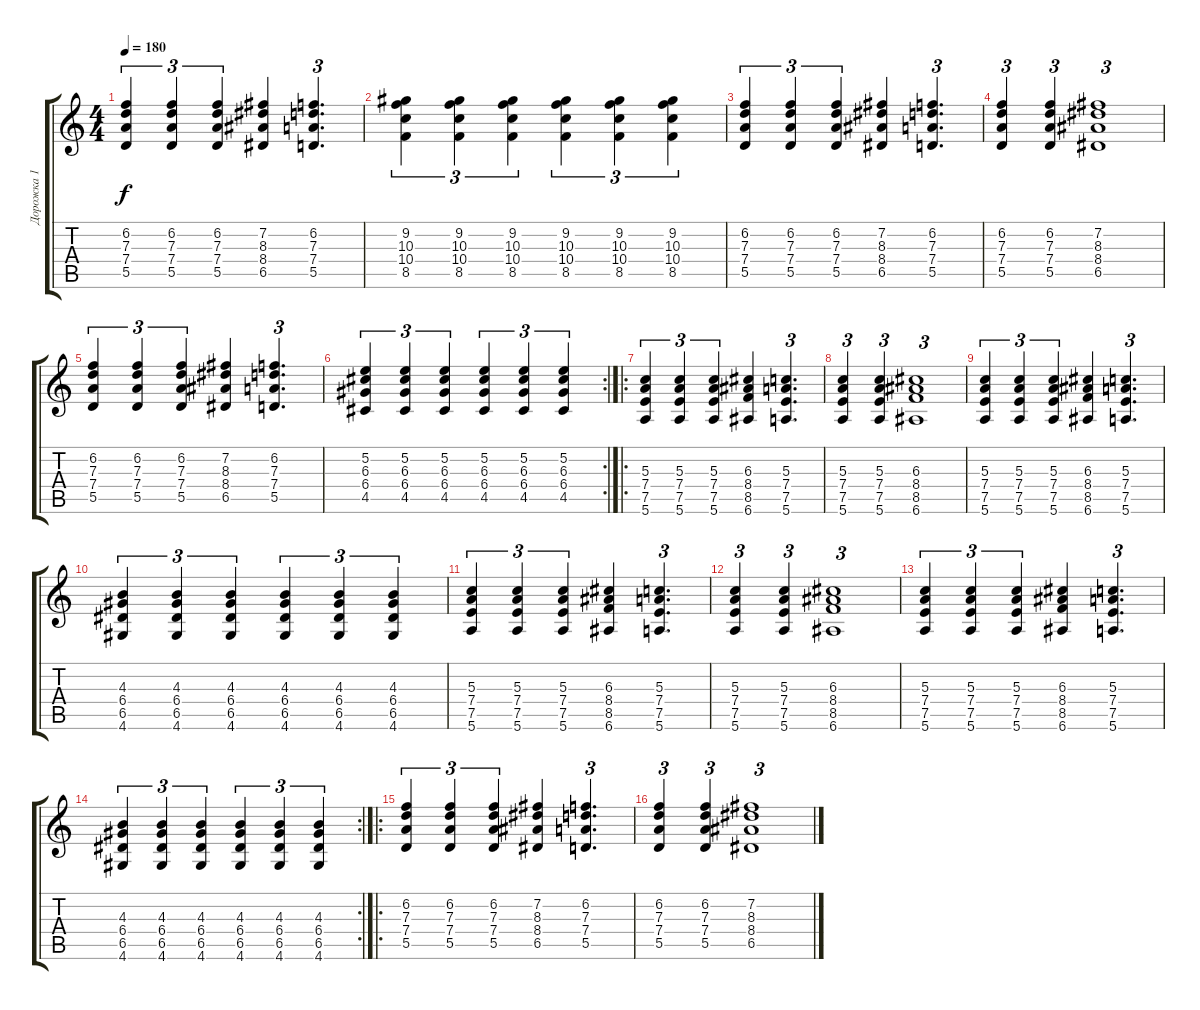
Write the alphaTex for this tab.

\track ("Дорожка 1" "Дорожка 1") {instrument distortionguitar}
\staff {score tabs}
\tuning (E4 B3 G3 D3 A2 E2) {hide}
\ts (4 4)
\tempo 180
\clef g2
\ks c
(6.2 7.3 7.4 5.5).4{tu (3 2) dy f} (6.2 7.3 7.4 5.5).4{tu (3 2)} (6.2 7.3 7.4 5.5).4{tu (3 2)} (7.2 8.3 8.4 6.5).4 (6.2 7.3 7.4 5.5).4{d tu (3 2)} |
(9.2 10.3 10.4 8.5).4{tu (3 2)} (9.2 10.3 10.4 8.5).4{tu (3 2)} (9.2 10.3 10.4 8.5).4{tu (3 2)} (9.2 10.3 10.4 8.5).4{tu (3 2)} (9.2 10.3 10.4 8.5).4{tu (3 2)} (9.2 10.3 10.4 8.5).4{tu (3 2)} |
(6.2 7.3 7.4 5.5).4{tu (3 2)} (6.2 7.3 7.4 5.5).4{tu (3 2)} (6.2 7.3 7.4 5.5).4{tu (3 2)} (7.2 8.3 8.4 6.5).4 (6.2 7.3 7.4 5.5).4{d tu (3 2)} |
(6.2 7.3 7.4 5.5).4{tu (3 2)} (6.2 7.3 7.4 5.5).4{tu (3 2)} (7.2 8.3 8.4 6.5).1{tu (3 2)} |
(6.2 7.3 7.4 5.5).4{tu (3 2)} (6.2 7.3 7.4 5.5).4{tu (3 2)} (6.2 7.3 7.4 5.5).4{tu (3 2)} (7.2 8.3 8.4 6.5).4 (6.2 7.3 7.4 5.5).4{d tu (3 2)} |
\rc 2
(5.2 6.3 6.4 4.5).4{tu (3 2)} (5.2 6.3 6.4 4.5).4{tu (3 2)} (5.2 6.3 6.4 4.5).4{tu (3 2)} (5.2 6.3 6.4 4.5).4{tu (3 2)} (5.2 6.3 6.4 4.5).4{tu (3 2)} (5.2 6.3 6.4 4.5).4{tu (3 2)} |
\ro
(5.3 7.4 7.5 5.6).4{tu (3 2)} (5.3 7.4 7.5 5.6).4{tu (3 2)} (5.3 7.4 7.5 5.6).4{tu (3 2)} (6.3 8.4 8.5 6.6).4 (5.3 7.4 7.5 5.6).4{d tu (3 2)} |
(5.3 7.4 7.5 5.6).4{tu (3 2)} (5.3 7.4 7.5 5.6).4{tu (3 2)} (6.3 8.4 8.5 6.6).1{tu (3 2)} |
(5.3 7.4 7.5 5.6).4{tu (3 2)} (5.3 7.4 7.5 5.6).4{tu (3 2)} (5.3 7.4 7.5 5.6).4{tu (3 2)} (6.3 8.4 8.5 6.6).4 (5.3 7.4 7.5 5.6).4{d tu (3 2)} |
(4.3 6.4 6.5 4.6).4{tu (3 2)} (4.3 6.4 6.5 4.6).4{tu (3 2)} (4.3 6.4 6.5 4.6).4{tu (3 2)} (4.3 6.4 6.5 4.6).4{tu (3 2)} (4.3 6.4 6.5 4.6).4{tu (3 2)} (4.3 6.4 6.5 4.6).4{tu (3 2)} |
(5.3 7.4 7.5 5.6).4{tu (3 2)} (5.3 7.4 7.5 5.6).4{tu (3 2)} (5.3 7.4 7.5 5.6).4{tu (3 2)} (6.3 8.4 8.5 6.6).4 (5.3 7.4 7.5 5.6).4{d tu (3 2)} |
(5.3 7.4 7.5 5.6).4{tu (3 2)} (5.3 7.4 7.5 5.6).4{tu (3 2)} (6.3 8.4 8.5 6.6).1{tu (3 2)} |
(5.3 7.4 7.5 5.6).4{tu (3 2)} (5.3 7.4 7.5 5.6).4{tu (3 2)} (5.3 7.4 7.5 5.6).4{tu (3 2)} (6.3 8.4 8.5 6.6).4 (5.3 7.4 7.5 5.6).4{d tu (3 2)} |
\rc 2
(4.3 6.4 6.5 4.6).4{tu (3 2)} (4.3 6.4 6.5 4.6).4{tu (3 2)} (4.3 6.4 6.5 4.6).4{tu (3 2)} (4.3 6.4 6.5 4.6).4{tu (3 2)} (4.3 6.4 6.5 4.6).4{tu (3 2)} (4.3 6.4 6.5 4.6).4{tu (3 2)} |
\ro
(6.2 7.3 7.4 5.5).4{tu (3 2)} (6.2 7.3 7.4 5.5).4{tu (3 2)} (6.2 7.3 7.4 5.5).4{tu (3 2)} (7.2 8.3 8.4 6.5).4 (6.2 7.3 7.4 5.5).4{d tu (3 2)} |
(6.2 7.3 7.4 5.5).4{tu (3 2)} (6.2 7.3 7.4 5.5).4{tu (3 2)} (7.2 8.3 8.4 6.5).1{tu (3 2)}
